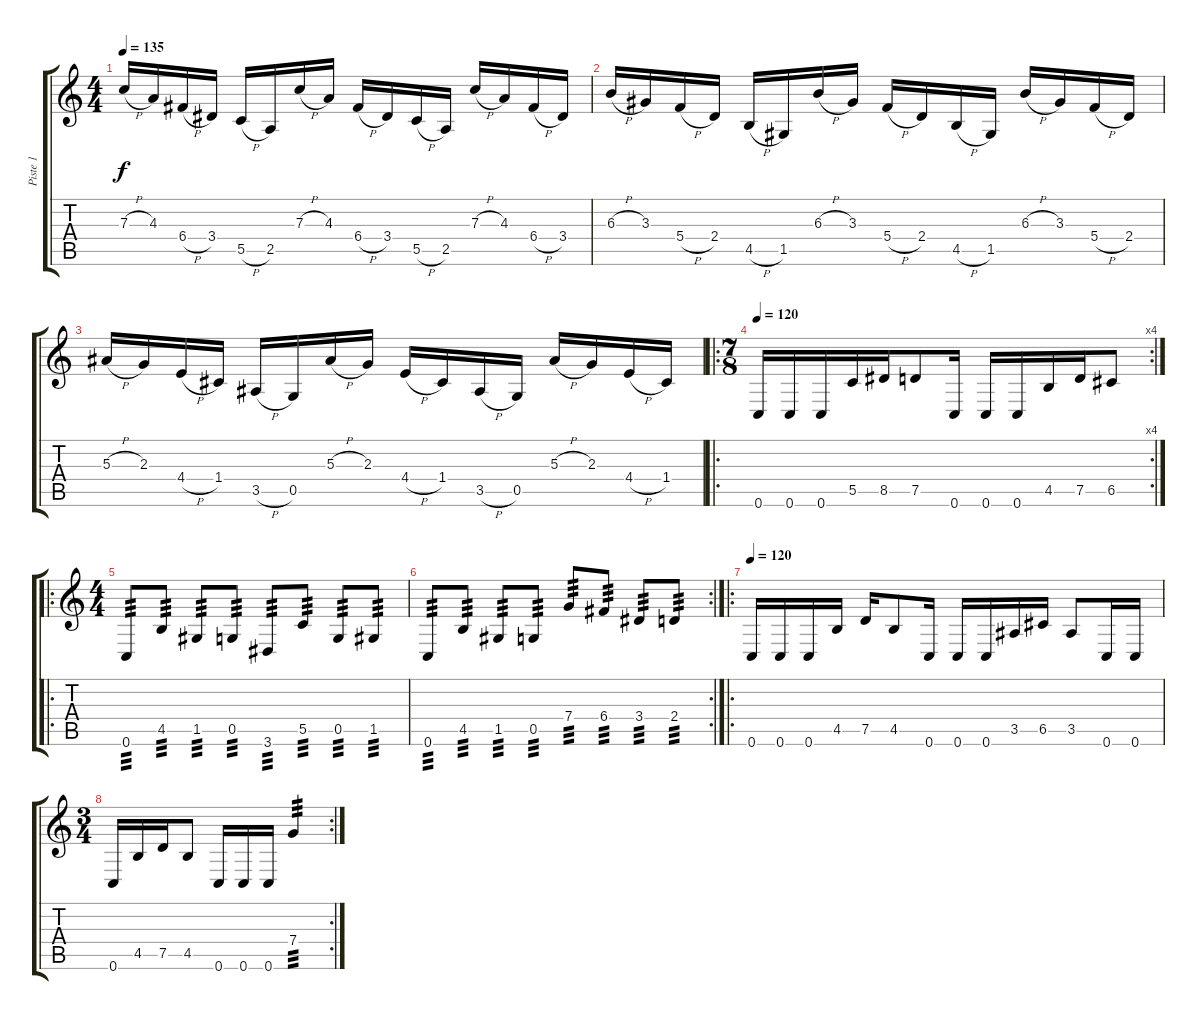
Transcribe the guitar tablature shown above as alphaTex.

\track ("Piste 1" "Piste 1") {instrument distortionguitar}
\staff {score tabs}
\tuning (D4 A3 F3 C3 G2 C2) {hide}
\ts (4 4)
\tempo 135
\clef g2
\ks c
7.3{h}.16{dy f} 4.3.16 6.4{h}.16 3.4.16 5.5{h}.16 2.5.16 7.3{h}.16 4.3.16 6.4{h}.16 3.4.16 5.5{h}.16 2.5.16 7.3{h}.16 4.3.16 6.4{h}.16 3.4.16 |
6.3{h}.16 3.3.16 5.4{h}.16 2.4.16 4.5{h}.16 1.5.16 6.3{h}.16 3.3.16 5.4{h}.16 2.4.16 4.5{h}.16 1.5.16 6.3{h}.16 3.3.16 5.4{h}.16 2.4.16 |
5.3{h}.16 2.3.16 4.4{h}.16 1.4.16 3.5{h}.16 0.5.16 5.3{h}.16 2.3.16 4.4{h}.16 1.4.16 3.5{h}.16 0.5.16 5.3{h}.16 2.3.16 4.4{h}.16 1.4.16 |
\ro
\rc 4
\ts (7 8)
\tempo 120
0.6.16 0.6.16 0.6.16 5.5.16 8.5.16 7.5.8 0.6.16 0.6.16 0.6.16 4.5.16 7.5.16 6.5.8 |
\ro
\ts (4 4)
0.6.8{tp 3} 4.5.8{tp 3} 1.5.8{tp 3} 0.5.8{tp 3} 3.6.8{tp 3} 5.5.8{tp 3} 0.5.8{tp 3} 1.5.8{tp 3} |
\rc 2
0.6.8{tp 3} 4.5.8{tp 3} 1.5.8{tp 3} 0.5.8{tp 3} 7.4.8{tp 3} 6.4.8{tp 3} 3.4.8{tp 3} 2.4.8{tp 3} |
\ro
\tempo 120
0.6.16 0.6.16 0.6.16 4.5.16 7.5.16 4.5.8 0.6.16 0.6.16 0.6.16 3.5.16 6.5.16 3.5.8 0.6.16 0.6.16 |
\rc 2
\ts (3 4)
0.6.16 4.5.16 7.5.16 4.5.8 0.6.16 0.6.16 0.6.16 7.4.4{tp 3}
